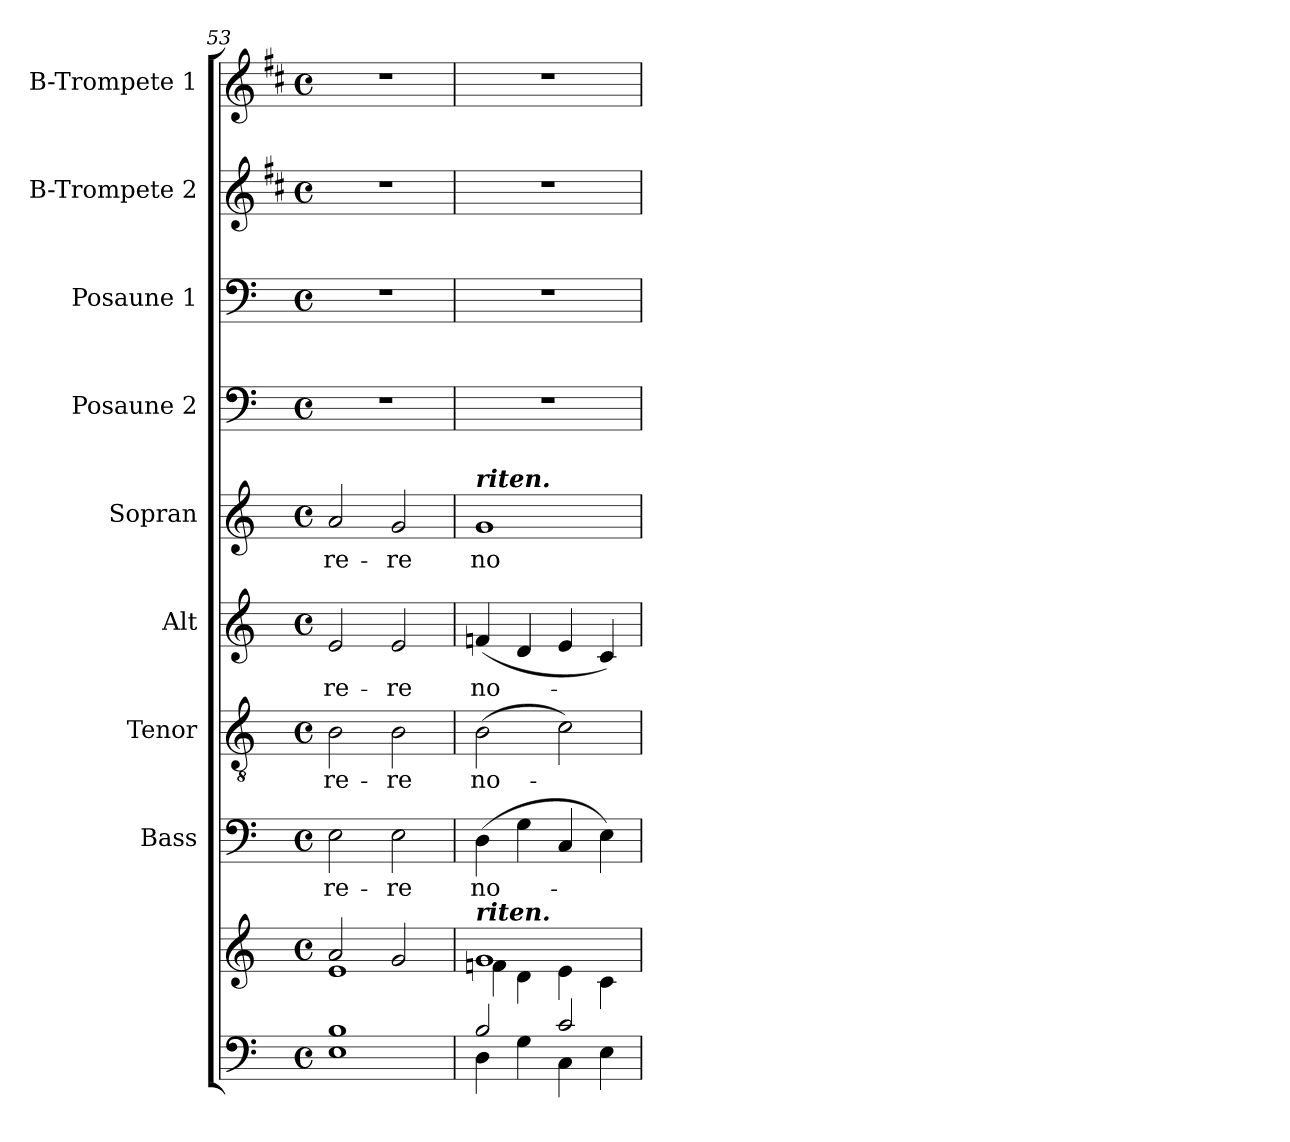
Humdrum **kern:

**kern	**kern	**kern	**text	**kern	**text	**kern	**text	**kern	**text	**kern	**kern	**kern	**kern
*part9	*part9	*part8	*part8	*part7	*part7	*part6	*part6	*part5	*part5	*part4	*part3	*part2	*part1
*staff10	*staff9	*staff8	*staff8	*staff7	*staff7	*staff6	*staff6	*staff5	*staff5	*staff4	*staff3	*staff2	*staff1
*	*	*I"Bass	*	*I"Tenor	*	*I"Alt	*	*I"Sopran	*	*I"Posaune 2	*I"Posaune 1	*I"B-Trompete 2	*I"B-Trompete 1
*	*	*I'B.	*	*I'T.	*	*I'A.	*	*I'S.	*	*I'Pos. 2	*I'Pos. 1	*I'B Trp. 2	*I'B Trp. 1
*clefF4	*clefG2	*clefF4	*	*clefGv2	*	*clefG2	*	*clefG2	*	*clefF4	*clefF4	*clefG2	*clefG2
*	*	*	*	*	*	*	*	*	*	*	*	*ITrd1c2	*ITrd1c2
*k[]	*k[]	*k[]	*	*k[]	*	*k[]	*	*k[]	*	*k[]	*k[]	*k[]	*k[]
*C:	*C:	*C:	*	*C:	*	*C:	*	*C:	*	*C:	*C:	*C:	*C:
*M4/4	*M4/4	*M4/4	*	*M4/4	*	*M4/4	*	*M4/4	*	*M4/4	*M4/4	*M4/4	*M4/4
*met(c)	*met(c)	*met(c)	*	*met(c)	*	*met(c)	*	*met(c)	*	*met(c)	*met(c)	*met(c)	*met(c)
=53	=53	=53	=53	=53	=53	=53	=53	=53	=53	=53	=53	=53	=53
*^	*^	*	*	*	*	*	*	*	*	*	*	*	*
!	!	!	!	!	!LO:LY:b	!	!LO:LY:b	!	!LO:LY:b	!	!LO:LY:b	!	!	!	!
1B	1E	2a/	1e	2E\	-re-	2B\	-re-	2e/	-re-	2a/	-re-	1r	1r	1r	1r
!	!	!	!	!	!LO:LY:b	!	!LO:LY:b	!	!LO:LY:b	!	!LO:LY:b	!	!	!	!
.	.	2g/	.	2E\	-re	2B\	-re	2e/	-re	2g/	-re	.	.	.	.
=54	=54	=54	=54	=54	=54	=54	=54	=54	=54	=54	=54	=54	=54	=54	=54
!	!	!	!	!	!	!	!	!	!	!LO:TX:a:Bi:t=riten.	!	!	!	!	!
!	!	!LO:TX:a:Bi:t=riten.	!	!	!	!	!	!	!	!	!	!	!	!	!
!	!	!	!	!	!LO:LY:b	!	!LO:LY:b	!	!LO:LY:b	!	!LO:LY:b	!	!	!	!
2B/	4D\	1g	4fn\	(>4D\	no-	(>2B\	no-	(<4fn/	no-	1g	no-	1r	1r	1r	1r
.	4G\	.	4d\	4G\	.	.	.	4d/	.	.	.	.	.	.	.
2c/	4C\	.	4e\	4C/	.	2c\)	.	4e/	.	.	.	.	.	.	.
.	4E\	.	4c\	4E\)	.	.	.	4c/)	.	.	.	.	.	.	.
*v	*v	*	*	*	*	*	*	*	*	*	*	*	*	*	*
*	*v	*v	*	*	*	*	*	*	*	*	*	*	*	*
=	=	=	=	=	=	=	=	=	=	=	=	=	=
*-	*-	*-	*-	*-	*-	*-	*-	*-	*-	*-	*-	*-	*-
